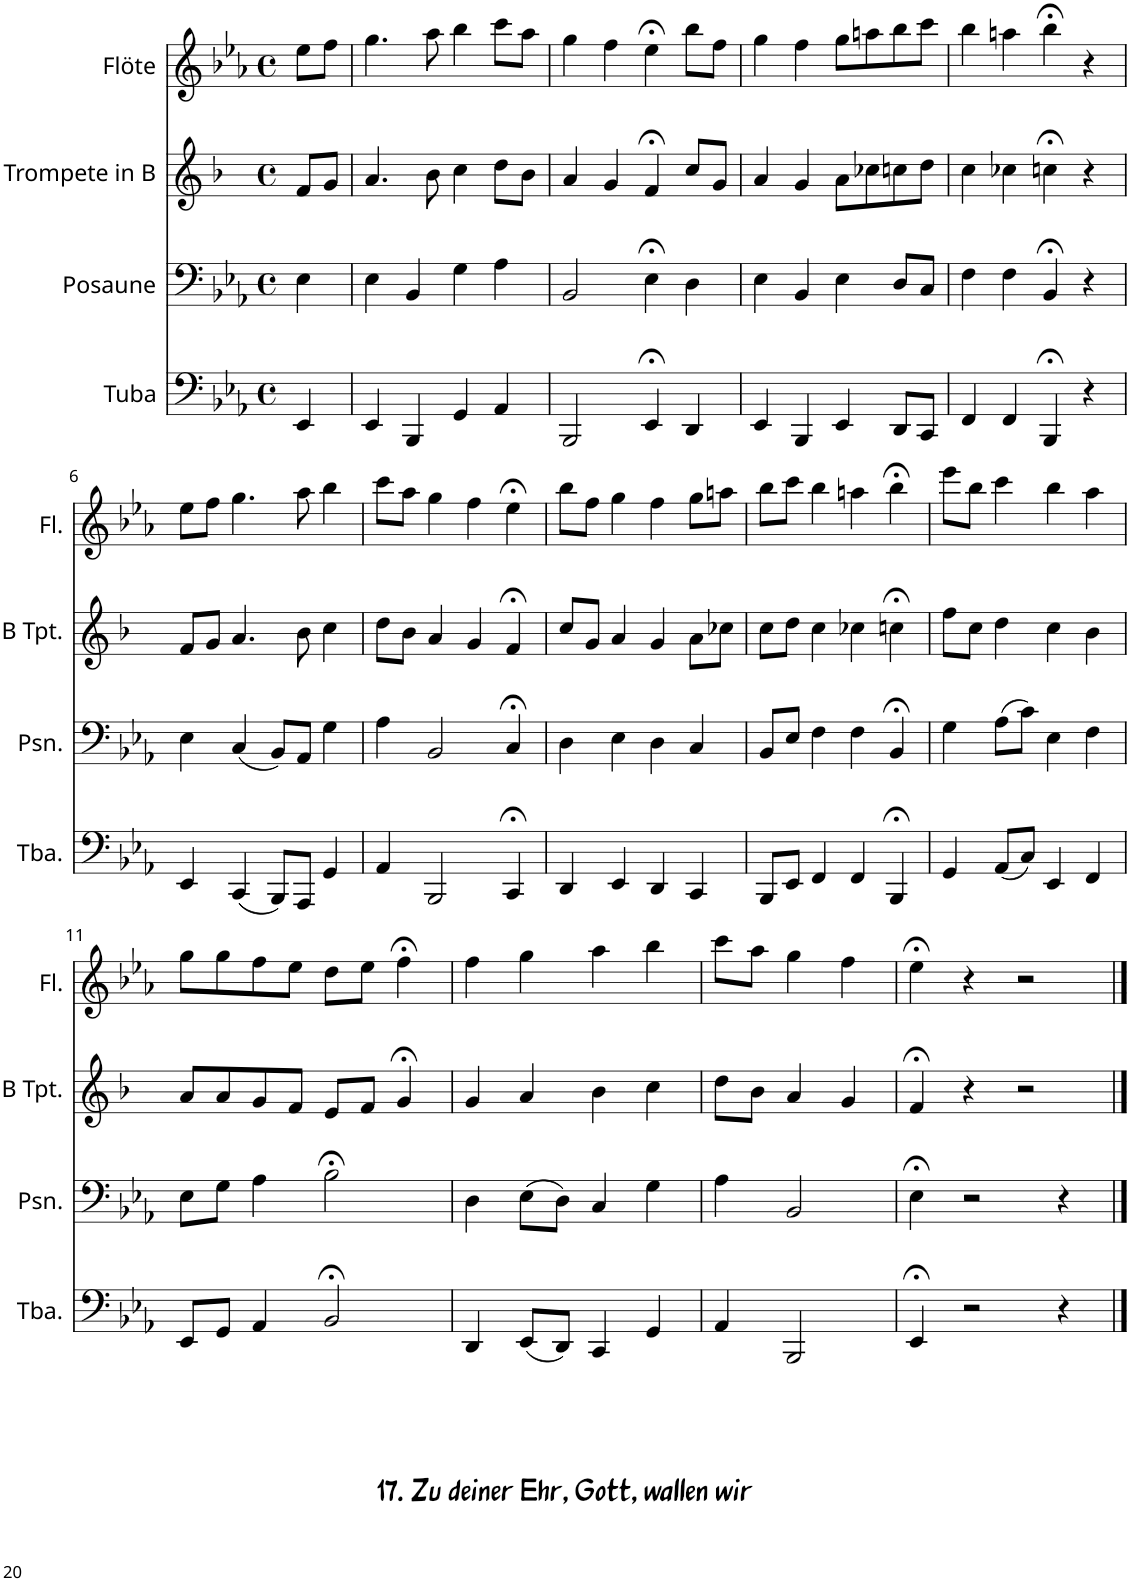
**kern	**kern	**kern	**kern
*part4	*part3	*part2	*part1
*staff4	*staff3	*staff2	*staff1
*I"Tuba	*I"Posaune	*I"Trompete in B	*I"Flöte
*I'Tba.	*I'Psn.	*	*I'Fl.
!!LO:PB:g=z
*clefF4	*clefF4	*clefG2	*clefG2
*	*	*Trd1c2	*
*k[b-e-a-]	*k[b-e-a-]	*k[b-]	*k[b-e-a-]
*M4/4	*M4/4	*M4/4	*M4/4
*met(c)	*met(c)	*met(c)	*met(c)
=1	=1	=1	=1
4EE-/	4E-\	8f/L	8ee-\L
.	.	8g/J	8ff\J
=2	=2	=2	=2
4EE-/	4E-\	4.a/	4.gg\
4BBB-/	4BB-/	.	.
.	.	8b-\	8aa-\
4GG/	4G\	4cc\	4bb-\
4AA-/	4A-\	8dd\L	8ccc\L
.	.	8b-\J	8aa-\J
=3	=3	=3	=3
2BBB-/	2BB-/	4a/	4gg\
.	.	4g/	4ff\
4EE-;</	4E-;<\	4f;</	4ee-;<\
4DD/	4D\	8cc/L	8bb-\L
.	.	8g/J	8ff\J
=4	=4	=4	=4
4EE-/	4E-\	4a/	4gg\
4BBB-/	4BB-/	4g/	4ff\
4EE-/	4E-\	8a\L	8gg\L
.	.	8cc-X\	8aan\
8DD/L	8D/L	8ccn\	8bb-\
8CC/J	8C/J	8dd\J	8ccc\J
=5	=5	=5	=5
4FF/	4F\	4cc\	4bb-\
4FF/	4F\	4cc-X\	4aan\
4BBB-;</	4BB-;</	4ccn;<\	4bb-;<\
4r	4r	4r	4r
!!LO:LB:g=z
=6	=6	=6	=6
4EE-/	4E-\	8f/L	8ee-\L
.	.	8g/J	8ff\J
(4CC/	(4C/	4.a/	4.gg\
8BBB-/L)	8BB-/L)	.	.
8AAA-/J	8AA-/J	8b-\	8aa-\
4GG/	4G\	4cc\	4bb-\
=7	=7	=7	=7
4AA-/	4A-\	8dd\L	8ccc\L
.	.	8b-\J	8aa-\J
2BBB-/	2BB-/	4a/	4gg\
.	.	4g/	4ff\
4CC;</	4C;</	4f;</	4ee-;<\
=8	=8	=8	=8
4DD/	4D\	8cc/L	8bb-\L
.	.	8g/J	8ff\J
4EE-/	4E-\	4a/	4gg\
4DD/	4D\	4g/	4ff\
4CC/	4C/	8a\L	8gg\L
.	.	8cc-X\J	8aan\J
=9	=9	=9	=9
8BBB-/L	8BB-/L	8cc\L	8bb-\L
8EE-/J	8E-/J	8dd\J	8ccc\J
4FF/	4F\	4cc\	4bb-\
4FF/	4F\	4cc-X\	4aan\
4BBB-;</	4BB-;</	4ccn;<\	4bb-;<\
=10	=10	=10	=10
4GG/	4G\	8ff\L	8eee-\L
.	.	8cc\J	8bb-\J
(8AA-/L	(8A-\L	4dd\	4ccc\
8C/J)	8c\J)	.	.
4EE-/	4E-\	4cc\	4bb-\
4FF/	4F\	4b-\	4aa-\
!!LO:LB:g=z
=11	=11	=11	=11
8EE-/L	8E-\L	8a/L	8gg\L
8GG/J	8G\J	8a/	8gg\
4AA-/	4A-\	8g/	8ff\
.	.	8f/J	8ee-\J
2BB-;</	2B-;<\	8e/L	8dd\L
.	.	8f/J	8ee-\J
.	.	4g;</	4ff;<\
=12	=12	=12	=12
4DD/	4D\	4g/	4ff\
(8EE-/L	(8E-\L	4a/	4gg\
8DD/J)	8D\J)	.	.
4CC/	4C/	4b-\	4aa-\
4GG/	4G\	4cc\	4bb-\
=13	=13	=13	=13
4AA-/	4A-\	8dd\L	8ccc\L
.	.	8b-\J	8aa-\J
2BBB-/	2BB-/	4a/	4gg\
.	.	4g/	4ff\
=14	=14	=14	=14
4EE-;</	4E-;<\	4f;</	4ee-;<\
2r	2r	4r	4r
.	.	2r	2r
4r	4r	.	.
==	==	==	==
*-	*-	*-	*-
